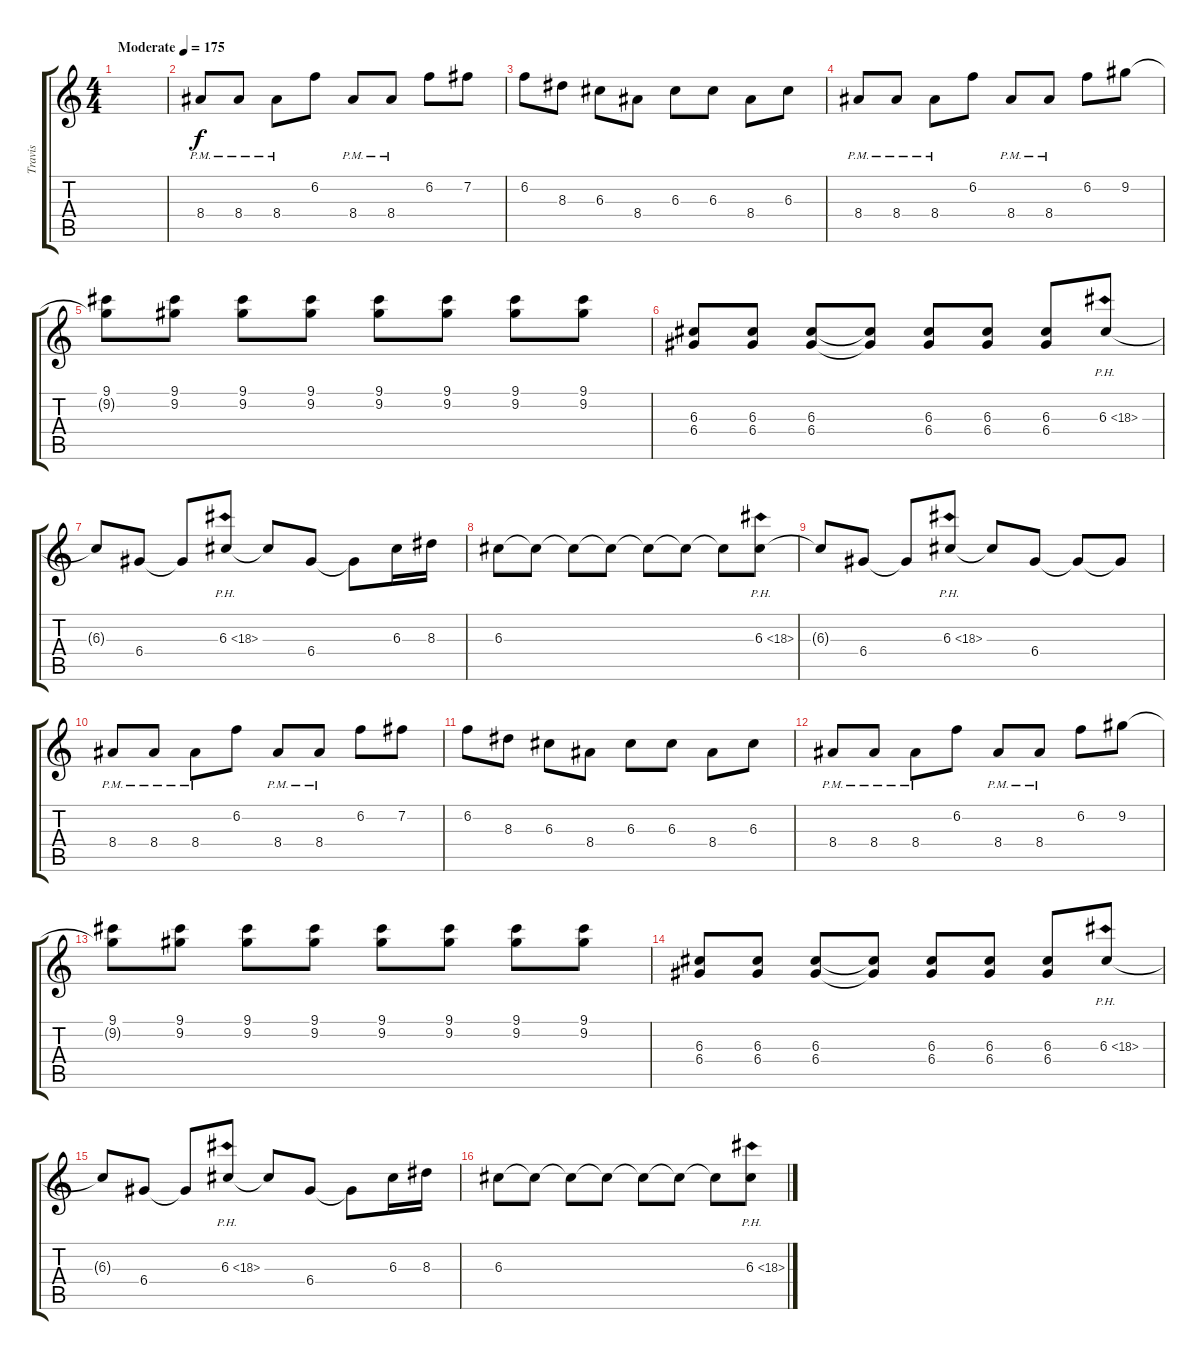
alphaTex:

\track ("Travis" "Travis") {instrument distortionguitar}
\staff {score tabs}
\tuning (E4 B3 G3 D3 A2 E2) {hide}
\ts (4 4)
\tempo (175 "Moderate")
\clef g2
\ks c
|
8.4{pm}.8 8.4{pm}.8 8.4{pm}.8 6.2.8 8.4{pm}.8 8.4{pm}.8 6.2.8 7.2.8 |
6.2.8 8.3.8 6.3.8 8.4.8 6.3.8 6.3.8 8.4.8 6.3.8 |
8.4{pm}.8 8.4{pm}.8 8.4{pm}.8 6.2.8 8.4{pm}.8 8.4{pm}.8 6.2.8 9.2.8 |
(9.1 9.2{t}).8 (9.1 9.2).8 (9.1 9.2).8 (9.1 9.2).8 (9.1 9.2).8 (9.1 9.2).8 (9.1 9.2).8 (9.1 9.2).8 |
(6.3 6.4).8 (6.3 6.4).8 (6.3 6.4).8 (6.3{t} 6.4{t}).8 (6.3 6.4).8 (6.3 6.4).8 (6.3 6.4).8 6.3{ph 12}.8 |
6.3{t}.8 6.4.8 6.4{t}.8 6.3{ph 12}.8 6.3{t}.8 6.4.8 6.4{t}.8 6.3.16 8.3.16 |
6.3.8 6.3{t}.8 6.3{t}.8 6.3{t}.8 6.3{t}.8 6.3{t}.8 6.3{t}.8 6.3{ph 12}.8 |
6.3{t}.8 6.4.8 6.4{t}.8 6.3{ph 12}.8 6.3{t}.8 6.4.8 6.4{t}.8 6.4{t}.8 |
8.4{pm}.8 8.4{pm}.8 8.4{pm}.8 6.2.8 8.4{pm}.8 8.4{pm}.8 6.2.8 7.2.8 |
6.2.8 8.3.8 6.3.8 8.4.8 6.3.8 6.3.8 8.4.8 6.3.8 |
8.4{pm}.8 8.4{pm}.8 8.4{pm}.8 6.2.8 8.4{pm}.8 8.4{pm}.8 6.2.8 9.2.8 |
(9.1 9.2{t}).8 (9.1 9.2).8 (9.1 9.2).8 (9.1 9.2).8 (9.1 9.2).8 (9.1 9.2).8 (9.1 9.2).8 (9.1 9.2).8 |
(6.3 6.4).8 (6.3 6.4).8 (6.3 6.4).8 (6.3{t} 6.4{t}).8 (6.3 6.4).8 (6.3 6.4).8 (6.3 6.4).8 6.3{ph 12}.8 |
6.3{t}.8 6.4.8 6.4{t}.8 6.3{ph 12}.8 6.3{t}.8 6.4.8 6.4{t}.8 6.3.16 8.3.16 |
6.3.8 6.3{t}.8 6.3{t}.8 6.3{t}.8 6.3{t}.8 6.3{t}.8 6.3{t}.8 6.3{ph 12}.8
